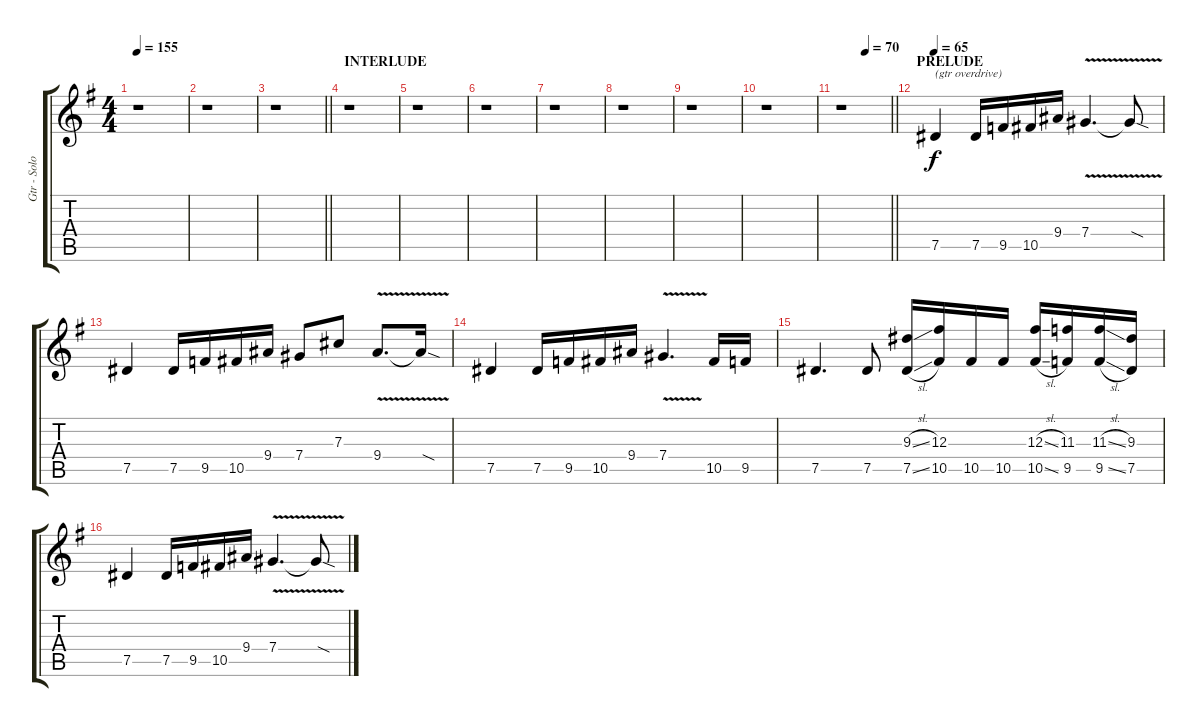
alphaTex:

\track ("Gtr - Solo" "Gtr - Solo") {instrument overdrivenguitar}
\staff {score tabs}
\tuning (Eb4 Bb3 Gb3 Db3 Ab2 Eb2) {hide}
\ts (4 4)
\tempo 155
\clef g2
\ks eminor
r.1{dy f} |
r.1 |
\barLineRight lightlight
r.1 |
\section ("" "INTERLUDE")
r.1 |
r.1 |
r.1 |
r.1 |
r.1 |
r.1 |
r.1 |
\tempo (70 0.5)
\barLineRight lightlight
r.1 |
\section ("" "PRELUDE")
\tempo 65
7.5.4{txt "(gtr overdrive)" volume 11 instrument overdrivenguitar} 7.5.16 9.5.16 10.5.16 9.4.16 7.4{v}.4{d} 7.4{sod t}.8 |
7.5.4 7.5.16 9.5.16 10.5.16 9.4.16 7.4.8 7.3.8 9.4{v}.8{d} 9.4{sod t}.16 |
7.5.4 7.5.16 9.5.16 10.5.16 9.4.16 7.4{v}.4{d} 10.5.16 9.5.16 |
7.5.4{d} 7.5.8 (9.3{sl} 7.5{sl}).16 (12.3 10.5).16 10.5.16 10.5.16 (12.3{sl} 10.5{sl}).16 (11.3 9.5).16 (11.3{sl} 9.5{sl}).16 (9.3 7.5).16 |
7.5.4 7.5.16 9.5.16 10.5.16 9.4.16 7.4{v}.4{d} 7.4{sod t}.8
